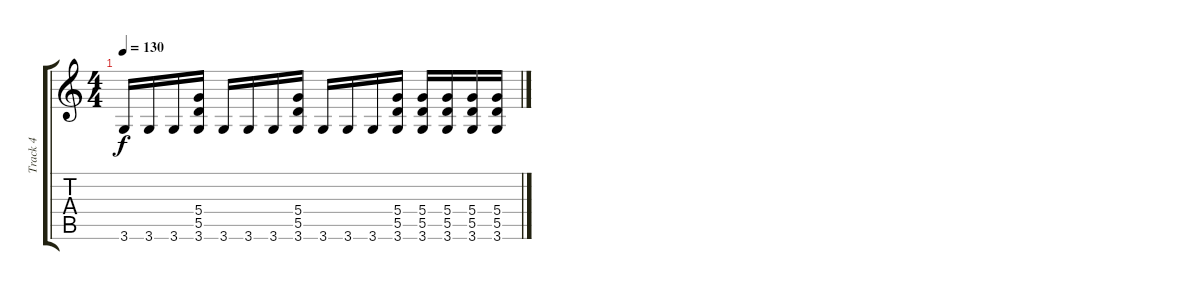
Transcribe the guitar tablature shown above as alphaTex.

\track ("Track 4" "Track 4") {instrument overdrivenguitar}
\staff {score tabs}
\tuning (E4 B3 G3 D3 A2 E2) {hide}
\ts (4 4)
\tempo 130
\clef g2
\ks c
3.6.16{dy f} 3.6.16 3.6.16 (5.4 5.5 3.6).16 3.6.16 3.6.16 3.6.16 (5.4 5.5 3.6).16 3.6.16 3.6.16 3.6.16 (5.4 5.5 3.6).16 (5.4 5.5 3.6).16 (5.4 5.5 3.6).16 (5.4 5.5 3.6).16 (5.4 5.5 3.6).16
